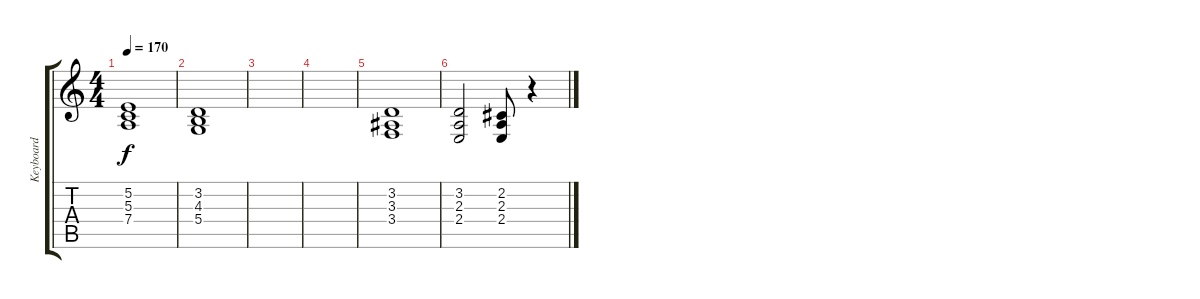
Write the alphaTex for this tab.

\track ("Keyboard" "Keyboard") {instrument stringensemble1}
\staff {score tabs}
\tuning (E4 B3 G3 D3 A2 E2) {hide}
\ts (4 4)
\tempo 170
\clef g2
\ks c
(5.2 5.3 7.4).1{dy f} |
(3.2 4.3 5.4).1 |
|
|
(3.2 3.3 3.4).1 |
(3.2 2.3 2.4).2 (2.2 2.3 2.4).8 r.4
